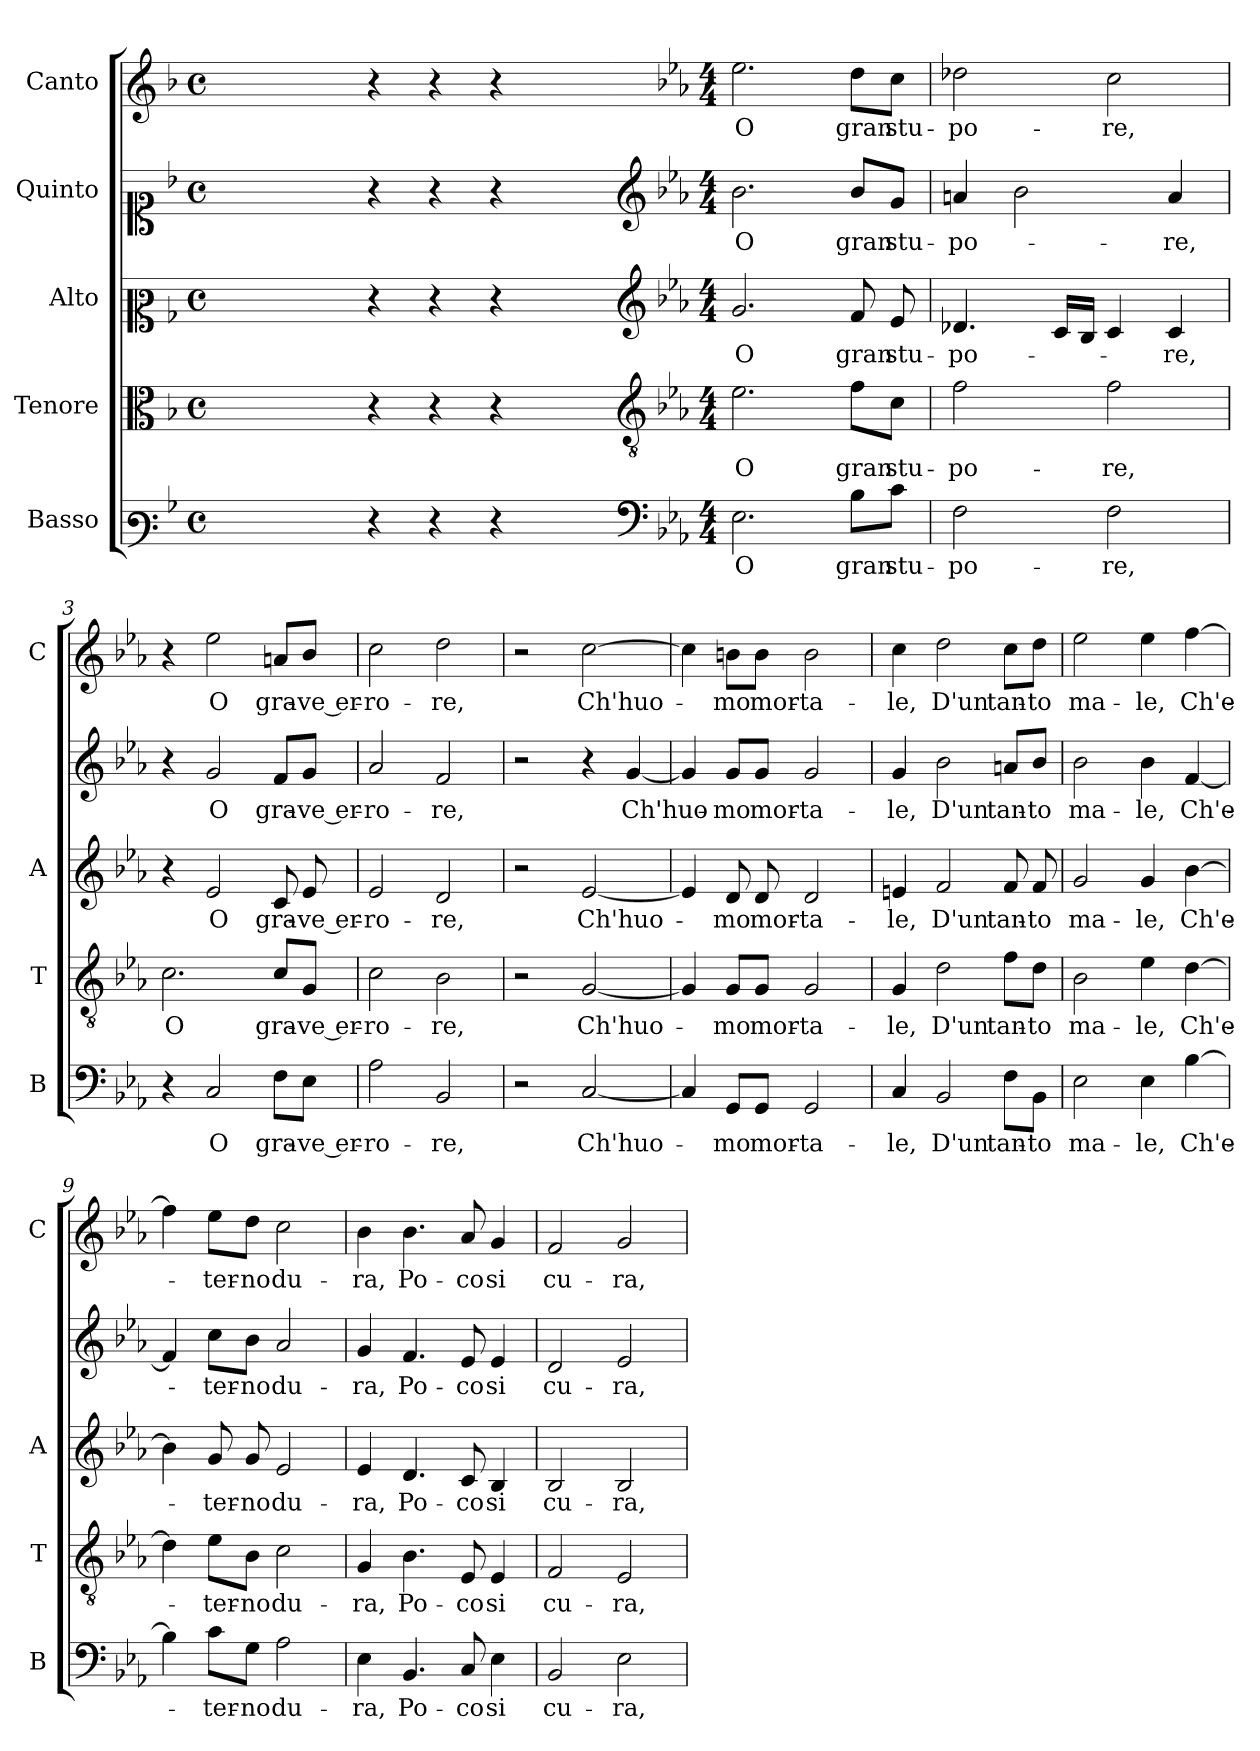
**kern	**text	**kern	**text	**kern	**text	**kern	**text	**kern	**text
*part5	*part5	*part4	*part4	*part3	*part3	*part2	*part2	*part1	*part1
*staff5	*staff5	*staff4	*staff4	*staff3	*staff3	*staff2	*staff2	*staff1	*staff1
*I"Basso	*	*I"Tenore	*	*I"Alto	*	*I"Quinto	*	*I"Canto	*
*I'B	*	*I'T	*	*I'A	*	*	*	*I'C	*
*clefF3	*	*clefC3	*	*clefC2	*	*clefC1	*	*clefG2	*
*k[b-]	*	*k[b-]	*	*k[b-]	*	*k[b-]	*	*k[b-]	*
*F:	*	*F:	*	*F:	*	*F:	*	*F:	*
*M4/4	*	*M4/4	*	*M4/4	*	*M4/4	*	*M4/4	*
*met(c)	*	*met(c)	*	*met(c)	*	*met(c)	*	*met(c)	*
=	=	=	=	=	=	=	=	=	=
1ryy	.	1ryy	.	1ryy	.	1ryy	.	1ryy	.
=1X-	=1X-	=1X-	=1X-	=1X-	=1X-	=1X-	=1X-	=1X-	=1X-
4r	.	4r	.	4r	.	4r	.	4r	.
4r	.	4r	.	4r	.	4r	.	4r	.
4r	.	4r	.	4r	.	4r	.	4r	.
4ryy	.	4ryy	.	4ryy	.	4ryy	.	4ryy	.
=1-	=1-	=1-	=1-	=1-	=1-	=1-	=1-	=1-	=1-
*clefF4	*	*clefGv2	*	*clefG2	*	*clefG2	*	*	*
*k[b-e-a-]	*	*k[b-e-a-]	*	*k[b-e-a-]	*	*k[b-e-a-]	*	*k[b-e-a-]	*
*E-:	*	*E-:	*	*E-:	*	*E-:	*	*E-:	*
*M4/4	*	*M4/4	*	*M4/4	*	*M4/4	*	*M4/4	*
!	!LO:LY:b	!	!LO:LY:b	!	!LO:LY:b	!	!LO:LY:b	!	!LO:LY:b
2.E-\	O	2.e-\	O	2.g/	O	2.b-\	O	2.ee-\	O
!	!LO:LY:b	!	!LO:LY:b	!	!LO:LY:b	!	!LO:LY:b	!	!LO:LY:b
8B-\L	gran	8f\L	gran	8f/	gran	8b-/L	gran	8dd\L	gran
!	!LO:LY:b	!	!LO:LY:b	!	!LO:LY:b	!	!LO:LY:b	!	!LO:LY:b
8c\J	stu-	8c\J	stu-	8e-/	stu-	8g/J	stu-	8cc\J	stu-
=2	=2	=2	=2	=2	=2	=2	=2	=2	=2
!	!LO:LY:b	!	!LO:LY:b	!	!LO:LY:b	!	!LO:LY:b	!	!LO:LY:b
2F\	-po-	2f\	-po-	4.d-X/	-po-	4an/	-po-	2dd-X\	-po-
.	.	.	.	.	.	2b-\	.	.	.
.	.	.	.	16c/LL	.	.	.	.	.
.	.	.	.	16B-/JJ	.	.	.	.	.
!	!LO:LY:b	!	!LO:LY:b	!	!	!	!	!	!LO:LY:b
2F\	-re,	2f\	-re,	4c/	.	.	.	2cc\	-re,
!	!	!	!	!	!LO:LY:b	!	!LO:LY:b	!	!
.	.	.	.	4c/	-re,	4a/	-re,	.	.
=3	=3	=3	=3	=3	=3	=3	=3	=3	=3
!	!	!	!LO:LY:b	!	!	!	!	!	!
4r	.	2.c\	O	4r	.	4r	.	4r	.
!	!LO:LY:b	!	!	!	!LO:LY:b	!	!LO:LY:b	!	!LO:LY:b
2C/	O	.	.	2e-/	O	2g/	O	2ee-\	O
!	!LO:LY:b	!	!LO:LY:b	!	!LO:LY:b	!	!LO:LY:b	!	!LO:LY:b
8F\L	gra-	8c/L	gra-	8c/	gra-	8f/L	gra-	8an/L	gra-
!	!LO:LY:b	!	!LO:LY:b	!	!LO:LY:b	!	!LO:LY:b	!	!LO:LY:b
8E-\J	-ve er-	8G/J	-ve er-	8e-/	-ve er-	8g/J	-ve er-	8b-/J	-ve er-
=4	=4	=4	=4	=4	=4	=4	=4	=4	=4
!	!LO:LY:b	!	!LO:LY:b	!	!LO:LY:b	!	!LO:LY:b	!	!LO:LY:b
2A-\	-ro-	2c\	-ro-	2e-/	-ro-	2a-/	-ro-	2cc\	-ro-
!	!LO:LY:b	!	!LO:LY:b	!	!LO:LY:b	!	!LO:LY:b	!	!LO:LY:b
2BB-/	-re,	2B-\	-re,	2d/	-re,	2f/	-re,	2dd\	-re,
=5	=5	=5	=5	=5	=5	=5	=5	=5	=5
2r	.	2r	.	2r	.	2r	.	2r	.
!	!LO:LY:b	!	!LO:LY:b	!	!LO:LY:b	!	!	!	!LO:LY:b
[2C/	Ch'huo-	[2G/	Ch'huo-	[2e-/	Ch'huo-	4r	.	[2cc\	Ch'huo-
!	!	!	!	!	!	!	!LO:LY:b	!	!
.	.	.	.	.	.	[4g/	Ch'huo-	.	.
=6	=6	=6	=6	=6	=6	=6	=6	=6	=6
4C/]	.	4G/]	.	4e-/]	.	4g/]	.	4cc\]	.
!	!LO:LY:b	!	!LO:LY:b	!	!LO:LY:b	!	!LO:LY:b	!	!LO:LY:b
8GG/L	-mo	8G/L	-mo	8d/	-mo	8g/L	-mo	8bn\L	-mo
!	!LO:LY:b	!	!LO:LY:b	!	!LO:LY:b	!	!LO:LY:b	!	!LO:LY:b
8GG/J	mor-	8G/J	mor-	8d/	mor-	8g/J	mor-	8b\J	mor-
!	!LO:LY:b	!	!LO:LY:b	!	!LO:LY:b	!	!LO:LY:b	!	!LO:LY:b
2GG/	-ta-	2G/	-ta-	2d/	-ta-	2g/	-ta-	2b\	-ta-
!!LO:LB:g=z
=7	=7	=7	=7	=7	=7	=7	=7	=7	=7
!	!LO:LY:b	!	!LO:LY:b	!	!LO:LY:b	!	!LO:LY:b	!	!LO:LY:b
4C/	-le,	4G/	-le,	4en/	-le,	4g/	-le,	4cc\	-le,
!	!LO:LY:b	!	!LO:LY:b	!	!LO:LY:b	!	!LO:LY:b	!	!LO:LY:b
2BB-/	D'un	2d\	D'un	2f/	D'un	2b-\	D'un	2dd\	D'un
!	!LO:LY:b	!	!LO:LY:b	!	!LO:LY:b	!	!LO:LY:b	!	!LO:LY:b
8F\L	tan-	8f\L	tan-	8f/	tan-	8an/L	tan-	8cc\L	tan-
!	!LO:LY:b	!	!LO:LY:b	!	!LO:LY:b	!	!LO:LY:b	!	!LO:LY:b
8BB-\J	-to	8d\J	-to	8f/	-to	8b-/J	-to	8dd\J	-to
=8	=8	=8	=8	=8	=8	=8	=8	=8	=8
!	!LO:LY:b	!	!LO:LY:b	!	!LO:LY:b	!	!LO:LY:b	!	!LO:LY:b
2E-\	ma-	2B-\	ma-	2g/	ma-	2b-\	ma-	2ee-\	ma-
!	!LO:LY:b	!	!LO:LY:b	!	!LO:LY:b	!	!LO:LY:b	!	!LO:LY:b
4E-\	-le,	4e-\	-le,	4g/	-le,	4b-\	-le,	4ee-\	-le,
!	!LO:LY:b	!	!LO:LY:b	!	!LO:LY:b	!	!LO:LY:b	!	!LO:LY:b
[4B-\	Ch'e-	[4d\	Ch'e-	[4b-\	Ch'e-	[4f/	Ch'e-	[4ff\	Ch'e-
=9	=9	=9	=9	=9	=9	=9	=9	=9	=9
4B-\]	.	4d\]	.	4b-\]	.	4f/]	.	4ff\]	.
!	!LO:LY:b	!	!LO:LY:b	!	!LO:LY:b	!	!LO:LY:b	!	!LO:LY:b
8c\L	-ter-	8e-\L	-ter-	8g/	-ter-	8cc\L	-ter-	8ee-\L	-ter-
!	!LO:LY:b	!	!LO:LY:b	!	!LO:LY:b	!	!LO:LY:b	!	!LO:LY:b
8G\J	-no	8B-\J	-no	8g/	-no	8b-\J	-no	8dd\J	-no
!	!LO:LY:b	!	!LO:LY:b	!	!LO:LY:b	!	!LO:LY:b	!	!LO:LY:b
2A-\	du-	2c\	du-	2e-/	du-	2a-/	du-	2cc\	du-
=10	=10	=10	=10	=10	=10	=10	=10	=10	=10
!	!LO:LY:b	!	!LO:LY:b	!	!LO:LY:b	!	!LO:LY:b	!	!LO:LY:b
4E-\	-ra,	4G/	-ra,	4e-/	-ra,	4g/	-ra,	4b-\	-ra,
!	!LO:LY:b	!	!LO:LY:b	!	!LO:LY:b	!	!LO:LY:b	!	!LO:LY:b
4.BB-/	Po-	4.B-\	Po-	4.d/	Po-	4.f/	Po-	4.b-\	Po-
!	!LO:LY:b	!	!LO:LY:b	!	!LO:LY:b	!	!LO:LY:b	!	!LO:LY:b
8C/	-co	8E-/	-co	8c/	-co	8e-/	-co	8a-/	-co
!	!LO:LY:b	!	!LO:LY:b	!	!LO:LY:b	!	!LO:LY:b	!	!LO:LY:b
4E-\	si	4E-/	si	4B-/	si	4e-/	si	4g/	si
=11	=11	=11	=11	=11	=11	=11	=11	=11	=11
!	!LO:LY:b	!	!LO:LY:b	!	!LO:LY:b	!	!LO:LY:b	!	!LO:LY:b
2BB-/	cu-	2F/	cu-	2B-/	cu-	2d/	cu-	2f/	cu-
!	!LO:LY:b	!	!LO:LY:b	!	!LO:LY:b	!	!LO:LY:b	!	!LO:LY:b
2E-\	-ra,	2E-/	-ra,	2B-/	-ra,	2e-/	-ra,	2g/	-ra,
=	=	=	=	=	=	=	=	=	=
*-	*-	*-	*-	*-	*-	*-	*-	*-	*-
